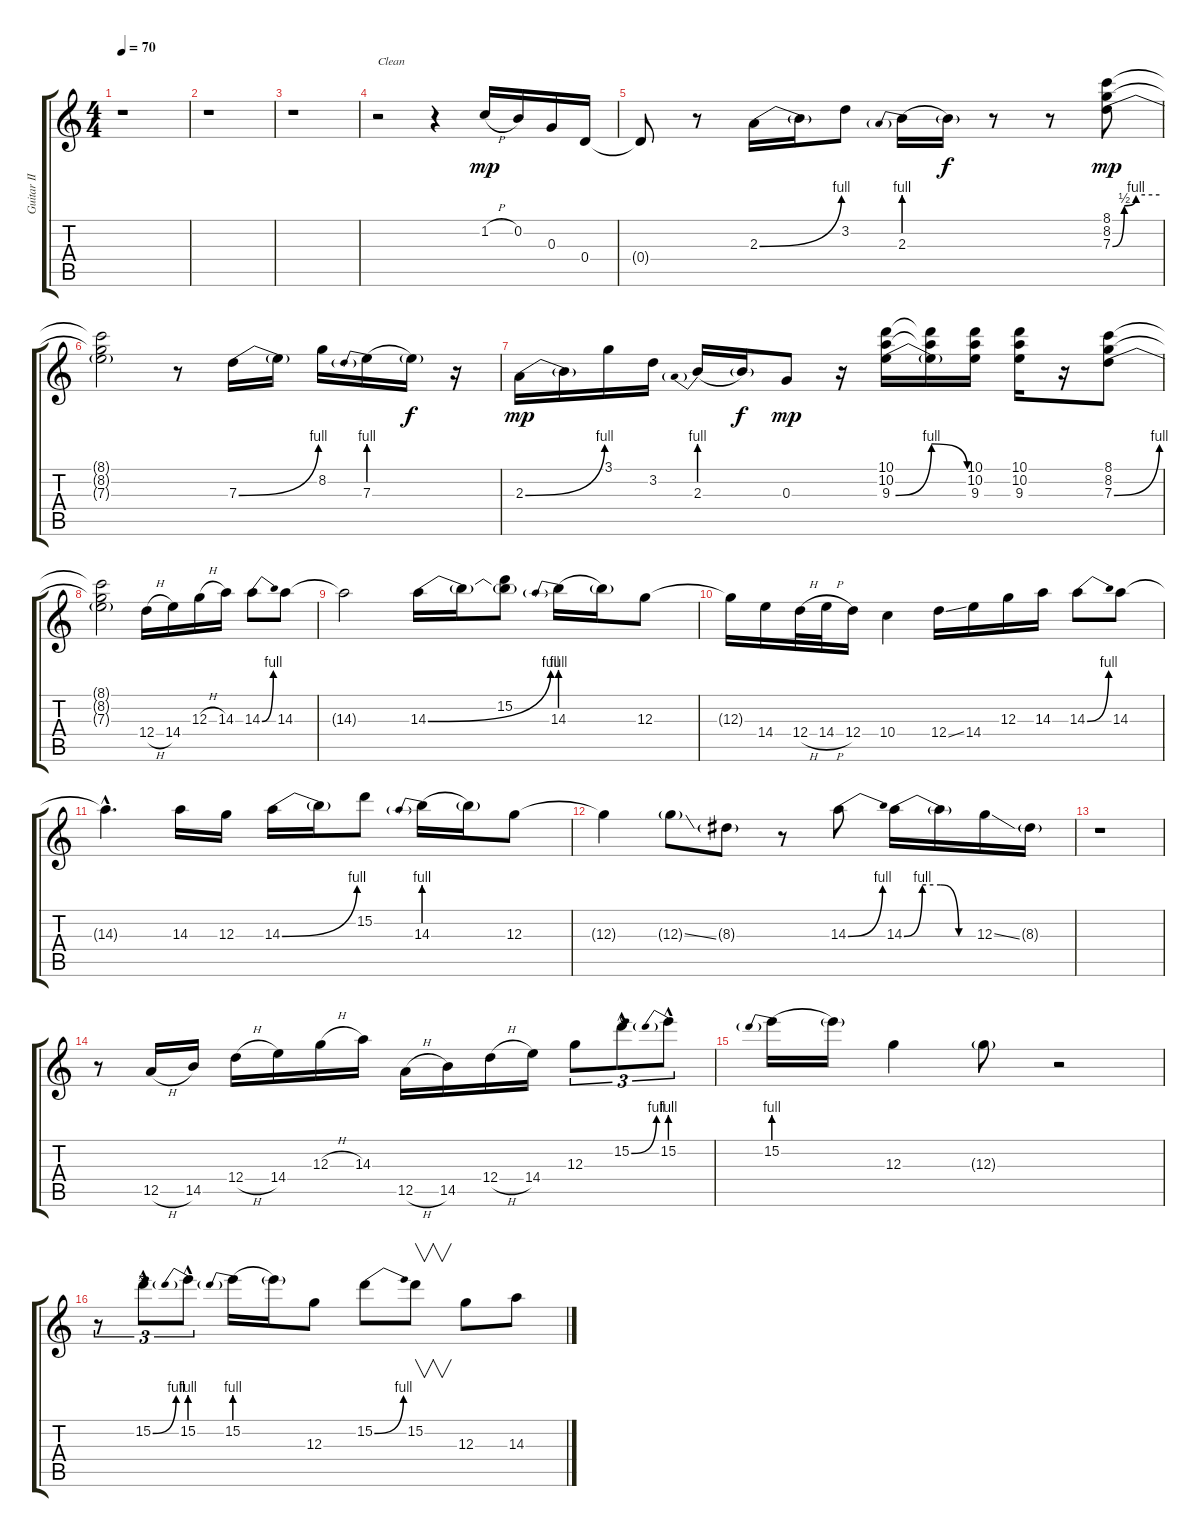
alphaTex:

\track ("Guitar II (Tommy Skeoch)" "Guitar II ") {instrument overdrivenguitar}
\staff {score tabs}
\tuning (E4 B3 G3 D3 A2 E2) {hide}
\ts (4 4)
\tempo 70
\clef g2
\ks c
r.1{dy mp} |
r.1 |
r.1 |
r.2{txt "Clean" instrument electricguitarjazz} r.4 1.2{h}.16 0.2.16 0.3.16 0.4.16 |
0.4{t}.8 r.8 2.3{be (bend 0 0 60 4)}.16 2.3{t}.16 3.2.8 2.3{be (prebend 0 4 60 4)}.16 2.3{t}.16{dy f} r.8 r.8 (8.1 8.2 7.3{be (custom 0 0 15 2 30 4 60 4)}).8{dy mp} |
(8.1{t} 8.2{t} 7.3{t}).2 r.8 7.3{be (bend 0 0 60 4)}.16 7.3{t}.16 8.2.16 7.3{be (prebend 0 4 60 4)}.16 7.3{t}.16{dy f} r.16 |
2.3{be (bend 0 0 60 4)}.16{dy mp} 2.3{t}.16 3.1.16 3.2.16 2.3{be (prebend 0 4 60 4)}.16 2.3{t}.16{dy f} 0.3.8{dy mp} r.16 (10.1 10.2 9.3{be (bendrelease 0 0 5 4 50 4 60 0)}).16 (10.1{t} 10.2{t} 9.3{t}).16 (10.1 10.2 9.3).16 (10.1 10.2 9.3).16 r.16 (8.1 8.2 7.3{be (bend 0 0 60 4)}).8 |
(8.1{t} 8.2{t} 7.3{t}).2 12.4{h}.16{instrument overdrivenguitar} 14.4.16 12.3{h}.16 14.3.16 14.3{be (bend 0 0 60 4)}.8 14.3.8 |
14.3{t}.2 14.3{be (bend 0 0 60 4)}.16 14.3{t}.16 (15.2 14.3{t}).8 14.3{be (prebend 0 4 60 4)}.16 14.3{t}.16 12.3.8 |
12.3{t}.16 14.4.16 12.4{h}.32 14.4{h}.32 12.4.16 10.4.4 12.4{ss}.16 14.4.16 12.3.16 14.3.16 14.3{be (bend 0 0 60 4)}.8 14.3.8 |
14.3{hac t}.4{d} 14.3.16 12.3.16 14.3{be (bend 0 0 60 4)}.16 14.3{t}.16 15.2.8 14.3{be (prebend 0 4 60 4)}.16 14.3{t}.16 12.3.8 |
12.3{t}.4 12.3{ss g}.8 8.3{g}.8{volume 0} r.8{volume 16} 14.3{be (bend 0 0 60 4)}.8 14.3{be (custom 0 0 15 4 30 4 45 0 60 0)}.16 14.3{t}.16 12.3{ss}.16 8.3{g}.16{volume 0} |
r.1{volume 16} |
r.8 12.5{h}.16 14.5.16 12.4{h}.16 14.4.16 12.3{h}.16 14.3.16 12.5{h}.16 14.5.16 12.4{h}.16 14.4.16 12.3.8{tu (3 2)} 15.2{be (bend 0 0 60 4) hac}.8{tu (3 2)} 15.2{be (prebend 0 4 60 4) hac}.8{tu (3 2)} |
15.2{be (prebend 0 4 60 4)}.16 15.2{t}.16 12.3.4 12.3{g}.8 r.2 |
r.8{tu (3 2)} 15.2{be (bend 0 0 60 4) hac}.8{tu (3 2)} 15.2{be (prebend 0 4 60 4) hac}.8{tu (3 2)} 15.2{be (prebend 0 4 60 4)}.16 15.2{t}.16 12.3.8 15.2{be (bend 0 0 60 4)}.8 15.2.8{v} 12.3.8 14.3.8
